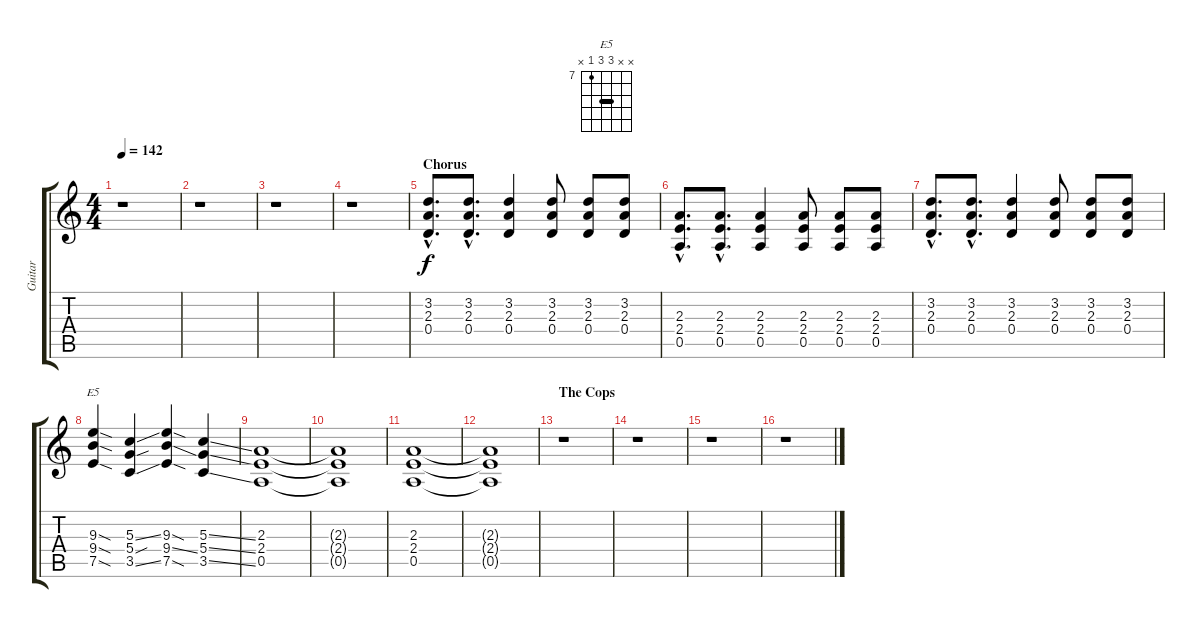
\track ("Guitar" "Guitar") {instrument overdrivenguitar}
\staff {score tabs}
\tuning (E4 B3 G3 D3 A2 D2) {hide}
\chord ("E5" x x 9 9 7 x) {firstfret 7 barre 9}
\ts (4 4)
\tempo 142
\clef g2
\ks c
r.1{dy f} |
r.1 |
r.1 |
r.1 |
\section ("" "Chorus")
(3.2{hac} 2.3{hac} 0.4{hac}).8{d} (3.2{hac} 2.3{hac} 0.4{hac}).8{d} (3.2 2.3 0.4).4 (3.2 2.3 0.4).8 (3.2 2.3 0.4).8 (3.2 2.3 0.4).8 |
(2.3{hac} 2.4{hac} 0.5{hac}).8{d} (2.3{hac} 2.4{hac} 0.5{hac}).8{d} (2.3 2.4 0.5).4 (2.3 2.4 0.5).8 (2.3 2.4 0.5).8 (2.3 2.4 0.5).8 |
(3.2{hac} 2.3{hac} 0.4{hac}).8{d} (3.2{hac} 2.3{hac} 0.4{hac}).8{d} (3.2 2.3 0.4).4 (3.2 2.3 0.4).8 (3.2 2.3 0.4).8 (3.2 2.3 0.4).8 |
(9.3{sod} 9.4{sod} 7.5{sod}).4{ch "E5"} (5.3{ss} 5.4{sou} 3.5{ss}).4 (9.3{sod} 9.4{ss} 7.5{sod}).4 (5.3{ss} 5.4{ss} 3.5{ss}).4 |
(2.3 2.4 0.5).1 |
(2.3{t} 2.4{t} 0.5{t}).1 |
(2.3 2.4 0.5).1 |
(2.3{t} 2.4{t} 0.5{t}).1 |
\section ("" "The Cops")
r.1 |
r.1 |
r.1 |
r.1
